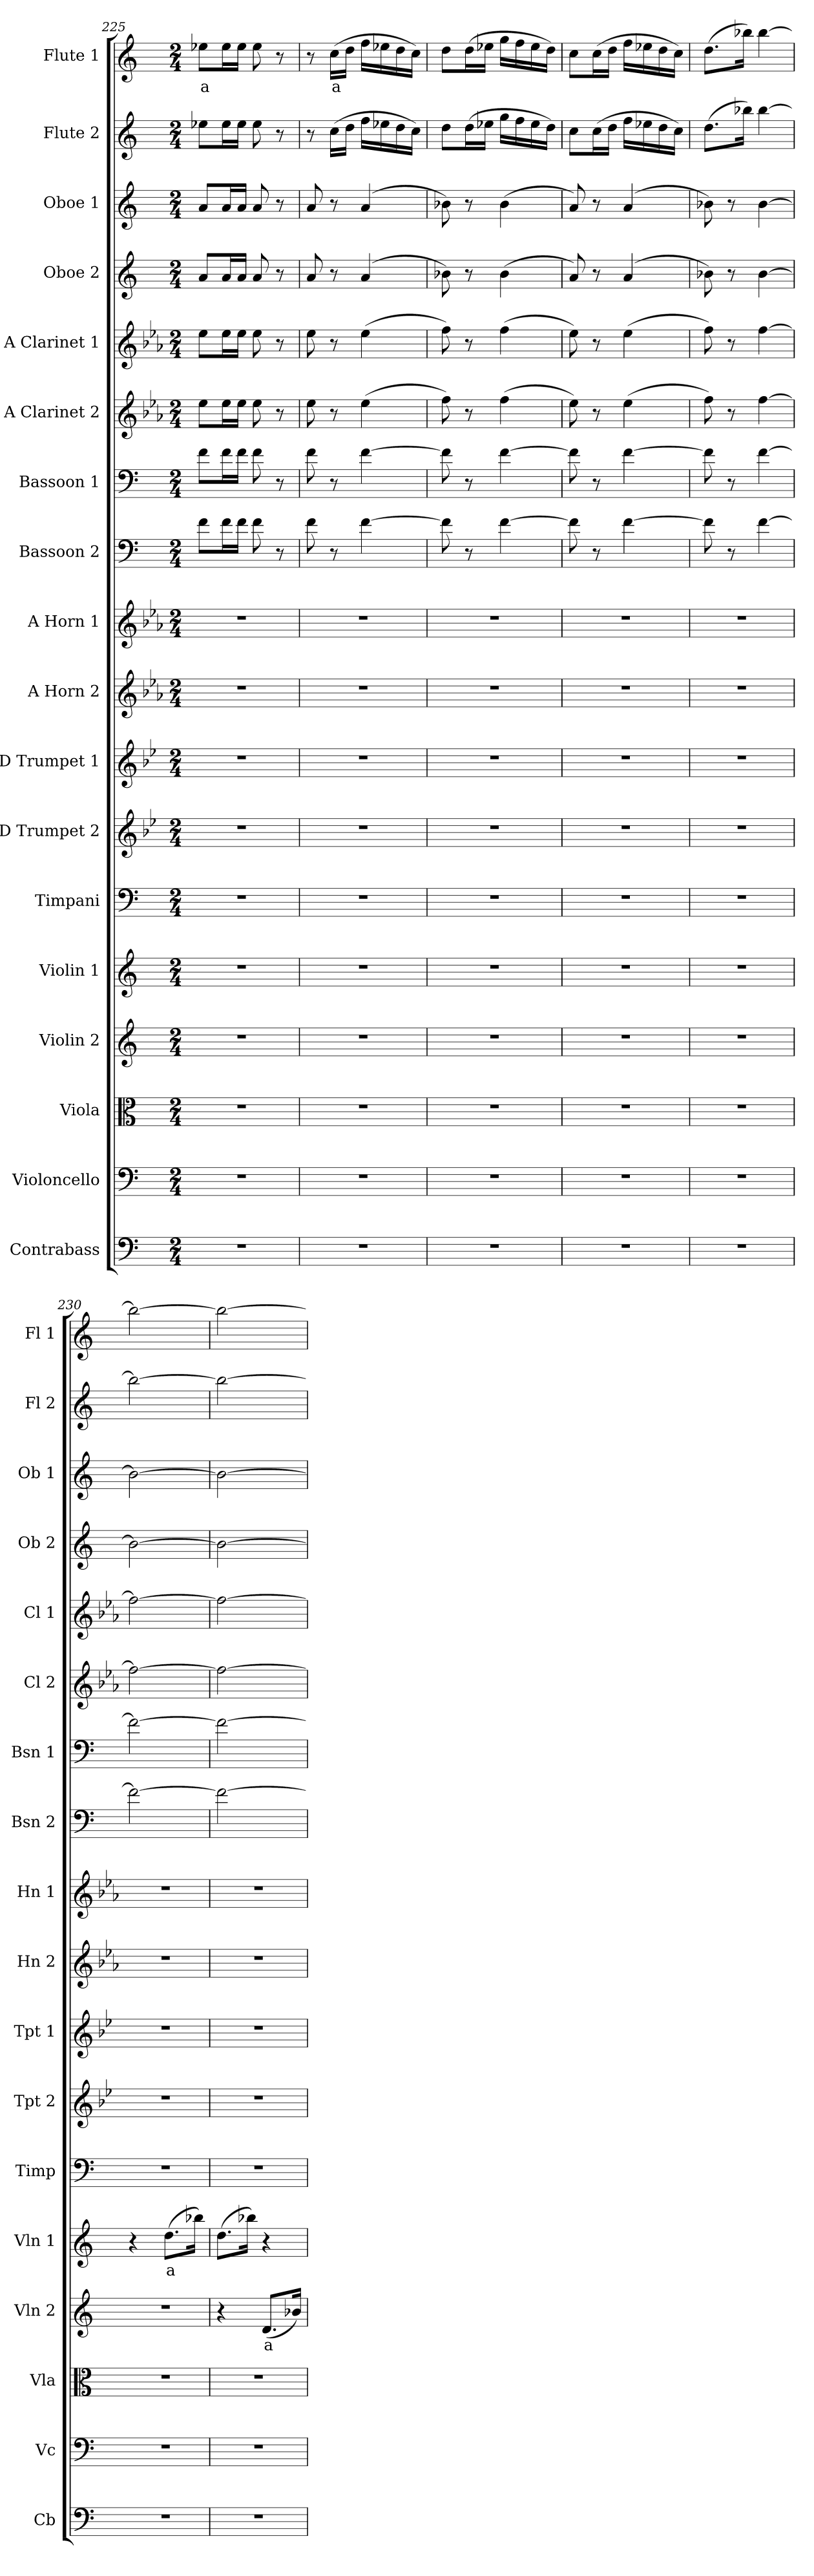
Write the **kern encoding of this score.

**kern	**kern	**kern	**kern	**text	**kern	**text	**kern	**kern	**kern	**kern	**kern	**kern	**kern	**kern	**kern	**kern	**kern	**kern	**kern	**text
*part18	*part17	*part16	*part15	*part15	*part14	*part14	*part13	*part12	*part11	*part10	*part9	*part8	*part7	*part6	*part5	*part4	*part3	*part2	*part1	*part1
*staff18	*staff17	*staff16	*staff15	*staff15	*staff14	*staff14	*staff13	*staff12	*staff11	*staff10	*staff9	*staff8	*staff7	*staff6	*staff5	*staff4	*staff3	*staff2	*staff1	*staff1
*I"Contrabass	*I"Violoncello	*I"Viola	*I"Violin 2	*	*I"Violin 1	*	*I"Timpani	*I"D Trumpet 2	*I"D Trumpet 1	*I"A Horn 2	*I"A Horn 1	*I"Bassoon 2	*I"Bassoon 1	*I"A Clarinet 2	*I"A Clarinet 1	*I"Oboe 2	*I"Oboe 1	*I"Flute 2	*I"Flute 1	*
*I'Cb	*I'Vc	*I'Vla	*I'Vln 2	*	*I'Vln 1	*	*I'Timp	*I'Tpt 2	*I'Tpt 1	*I'Hn 2	*I'Hn 1	*I'Bsn 2	*I'Bsn 1	*I'Cl 2	*I'Cl 1	*I'Ob 2	*I'Ob 1	*I'Fl 2	*I'Fl 1	*
*clefF4	*clefF4	*clefC3	*clefG2	*	*clefG2	*	*clefF4	*clefG2	*clefG2	*clefG2	*clefG2	*clefF4	*clefF4	*clefG2	*clefG2	*clefG2	*clefG2	*clefG2	*clefG2	*
*ITrd7c12	*	*	*	*	*	*	*	*ITrd-1c-2	*ITrd-1c-2	*ITrd2c3	*ITrd2c3	*	*	*ITrd2c3	*ITrd2c3	*	*	*	*	*
*k[]	*k[]	*k[]	*k[]	*	*k[]	*	*k[]	*k[]	*k[]	*k[]	*k[]	*k[]	*k[]	*k[]	*k[]	*k[]	*k[]	*k[]	*k[]	*
*M2/4	*M2/4	*M2/4	*M2/4	*	*M2/4	*	*M2/4	*M2/4	*M2/4	*M2/4	*M2/4	*M2/4	*M2/4	*M2/4	*M2/4	*M2/4	*M2/4	*M2/4	*M2/4	*
=225	=225	=225	=225	=225	=225	=225	=225	=225	=225	=225	=225	=225	=225	=225	=225	=225	=225	=225	=225	=225
!	!	!	!	!	!	!	!	!	!	!	!	!	!	!	!	!	!	!	!	!LO:LY:b:color=#FF0000
2r	2r	2r	2r	.	2r	.	2r	2r	2r	2r	2r	8f\L	8f\L	8cc\L	8cc\L	8a/L	8a/L	8ee-X\L	8ee-X\L	a
.	.	.	.	.	.	.	.	.	.	.	.	16f\L	16f\L	16cc\L	16cc\L	16a/L	16a/L	16ee-\L	16ee-\L	.
.	.	.	.	.	.	.	.	.	.	.	.	16f\JJ	16f\JJ	16cc\JJ	16cc\JJ	16a/JJ	16a/JJ	16ee-\JJ	16ee-\JJ	.
.	.	.	.	.	.	.	.	.	.	.	.	8f\	8f\	8cc\	8cc\	8a/	8a/	8ee-\	8ee-\	.
.	.	.	.	.	.	.	.	.	.	.	.	8r	8r	8r	8r	8r	8r	8r	8r	.
=226	=226	=226	=226	=226	=226	=226	=226	=226	=226	=226	=226	=226	=226	=226	=226	=226	=226	=226	=226	=226
2r	2r	2r	2r	.	2r	.	2r	2r	2r	2r	2r	8f\	8f\	8cc\	8cc\	8a/	8a/	8r	8r	.
!	!	!	!	!	!	!	!	!	!	!	!	!	!	!	!	!	!	!	!	!LO:LY:b:color=#FF0000
.	.	.	.	.	.	.	.	.	.	.	.	8r	8r	8r	8r	8r	8r	(16cc\LL	(16cc\LL	a
.	.	.	.	.	.	.	.	.	.	.	.	.	.	.	.	.	.	16dd\JJ	16dd\JJ	.
.	.	.	.	.	.	.	.	.	.	.	.	[4f\	[4f\	(4cc\	(4cc\	(4a/	(4a/	16ff\LL	16ff\LL	.
.	.	.	.	.	.	.	.	.	.	.	.	.	.	.	.	.	.	16ee-X\	16ee-X\	.
.	.	.	.	.	.	.	.	.	.	.	.	.	.	.	.	.	.	16dd\	16dd\	.
.	.	.	.	.	.	.	.	.	.	.	.	.	.	.	.	.	.	16cc\JJ)	16cc\JJ)	.
=227	=227	=227	=227	=227	=227	=227	=227	=227	=227	=227	=227	=227	=227	=227	=227	=227	=227	=227	=227	=227
2r	2r	2r	2r	.	2r	.	2r	2r	2r	2r	2r	8f\]	8f\]	8dd\)	8dd\)	8b-X\)	8b-X\)	8dd\L	8dd\L	.
.	.	.	.	.	.	.	.	.	.	.	.	8r	8r	8r	8r	8r	8r	(16dd\L	(16dd\L	.
.	.	.	.	.	.	.	.	.	.	.	.	.	.	.	.	.	.	16ee-X\JJ	16ee-X\JJ	.
.	.	.	.	.	.	.	.	.	.	.	.	[4f\	[4f\	(4dd\	(4dd\	(4b-\	(4b-\	16gg\LL	16gg\LL	.
.	.	.	.	.	.	.	.	.	.	.	.	.	.	.	.	.	.	16ff\	16ff\	.
.	.	.	.	.	.	.	.	.	.	.	.	.	.	.	.	.	.	16ee-\	16ee-\	.
.	.	.	.	.	.	.	.	.	.	.	.	.	.	.	.	.	.	16dd\JJ)	16dd\JJ)	.
=228	=228	=228	=228	=228	=228	=228	=228	=228	=228	=228	=228	=228	=228	=228	=228	=228	=228	=228	=228	=228
2r	2r	2r	2r	.	2r	.	2r	2r	2r	2r	2r	8f\]	8f\]	8cc\)	8cc\)	8a/)	8a/)	8cc\L	8cc\L	.
.	.	.	.	.	.	.	.	.	.	.	.	8r	8r	8r	8r	8r	8r	(16cc\L	(16cc\L	.
.	.	.	.	.	.	.	.	.	.	.	.	.	.	.	.	.	.	16dd\JJ	16dd\JJ	.
.	.	.	.	.	.	.	.	.	.	.	.	[4f\	[4f\	(4cc\	(4cc\	(4a/	(4a/	16ff\LL	16ff\LL	.
.	.	.	.	.	.	.	.	.	.	.	.	.	.	.	.	.	.	16ee-X\	16ee-X\	.
.	.	.	.	.	.	.	.	.	.	.	.	.	.	.	.	.	.	16dd\	16dd\	.
.	.	.	.	.	.	.	.	.	.	.	.	.	.	.	.	.	.	16cc\JJ)	16cc\JJ)	.
=229	=229	=229	=229	=229	=229	=229	=229	=229	=229	=229	=229	=229	=229	=229	=229	=229	=229	=229	=229	=229
2r	2r	2r	2r	.	2r	.	2r	2r	2r	2r	2r	8f\]	8f\]	8dd\)	8dd\)	8b-X\)	8b-X\)	(8.dd\L	(8.dd\L	.
.	.	.	.	.	.	.	.	.	.	.	.	8r	8r	8r	8r	8r	8r	.	.	.
.	.	.	.	.	.	.	.	.	.	.	.	.	.	.	.	.	.	16bb-X\Jk)	16bb-X\Jk)	.
.	.	.	.	.	.	.	.	.	.	.	.	[4f\	[4f\	[4dd\	[4dd\	[4b-\	[4b-\	[4bb-\	[4bb-\	.
=230	=230	=230	=230	=230	=230	=230	=230	=230	=230	=230	=230	=230	=230	=230	=230	=230	=230	=230	=230	=230
2r	2r	2r	2r	.	4r	.	2r	2r	2r	2r	2r	2f\_	2f\_	2dd\_	2dd\_	2b-\_	2b-\_	2bb-\_	2bb-\_	.
!	!	!	!	!	!	!LO:LY:b:color=#FF0000	!	!	!	!	!	!	!	!	!	!	!	!	!	!
.	.	.	.	.	(8.dd\L	a	.	.	.	.	.	.	.	.	.	.	.	.	.	.
.	.	.	.	.	16bb-X\Jk)	.	.	.	.	.	.	.	.	.	.	.	.	.	.	.
=231	=231	=231	=231	=231	=231	=231	=231	=231	=231	=231	=231	=231	=231	=231	=231	=231	=231	=231	=231	=231
2r	2r	2r	4r	.	(8.dd\L	.	2r	2r	2r	2r	2r	2f\_	2f\_	2dd\_	2dd\_	2b-\_	2b-\_	2bb-\_	2bb-\_	.
.	.	.	.	.	16bb-X\Jk)	.	.	.	.	.	.	.	.	.	.	.	.	.	.	.
!	!	!	!	!LO:LY:b:color=#FF0000	!	!	!	!	!	!	!	!	!	!	!	!	!	!	!	!
.	.	.	(8.d/L	a	4r	.	.	.	.	.	.	.	.	.	.	.	.	.	.	.
.	.	.	16b-X/Jk)	.	.	.	.	.	.	.	.	.	.	.	.	.	.	.	.	.
=	=	=	=	=	=	=	=	=	=	=	=	=	=	=	=	=	=	=	=	=
*-	*-	*-	*-	*-	*-	*-	*-	*-	*-	*-	*-	*-	*-	*-	*-	*-	*-	*-	*-	*-
